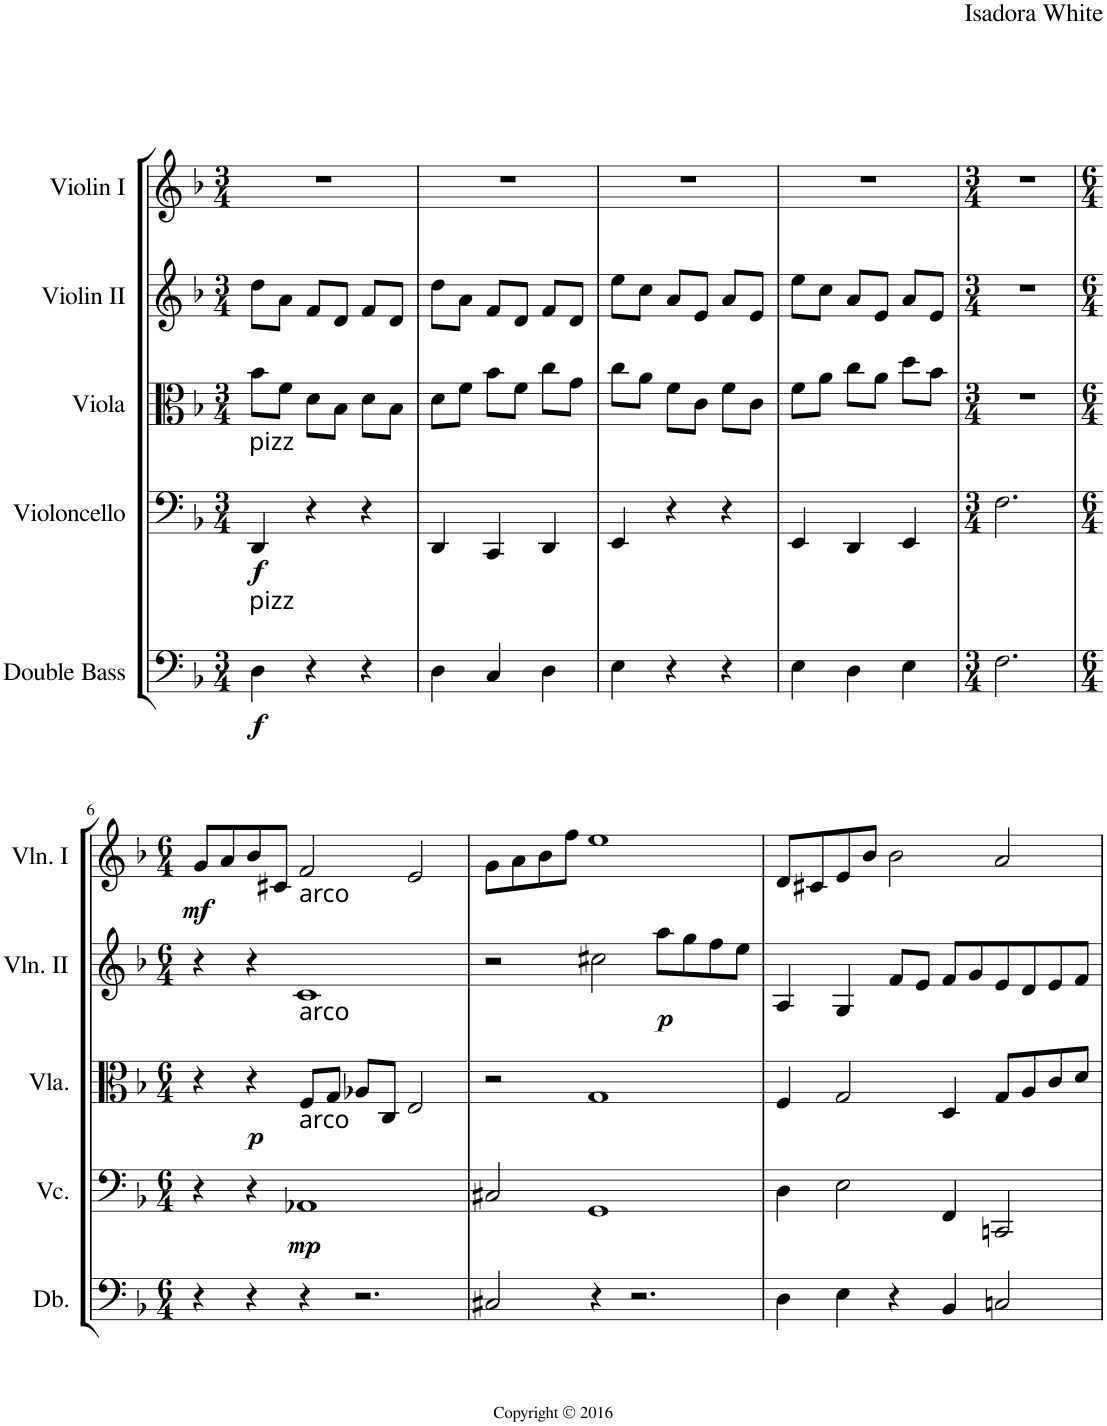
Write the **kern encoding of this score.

**kern	**dynam	**kern	**dynam	**kern	**dynam	**kern	**dynam	**kern	**dynam
*part5	*part5	*part4	*part4	*part3	*part3	*part2	*part2	*part1	*part1
*staff5	*staff5	*staff4	*staff4	*staff3	*staff3	*staff2	*staff2	*staff1	*staff1
*I"Double Bass	*	*I"Violoncello	*	*I"Viola	*	*I"Violin II	*	*I"Violin I	*
*I'Db.	*	*I'Vc.	*	*I'Vla.	*	*I'Vln. II	*	*I'Vln. I	*
*clefF4	*	*clefF4	*	*clefC3	*	*clefG2	*	*clefG2	*
*Trd7c12	*	*	*	*	*	*	*	*	*
*k[b-]	*	*k[b-]	*	*k[b-]	*	*k[b-]	*	*k[b-]	*
*d:	*	*d:	*	*d:	*	*d:	*	*d:	*
*M3/4	*	*M3/4	*	*M3/4	*	*M3/4	*	*M3/4	*
=1	=1	=1	=1	=1	=1	=1	=1	=1	=1
!	!	!LO:TX:a:t=pizz	!	!	!	!	!	!	!
!LO:TX:a:t=pizz	!	!	!	!	!	!	!	!	!
!	!LO:DY:b	!	!LO:DY:b	!	!	!	!	!	!
4D\	f	4DD/	f	8b-\L	.	8dd\L	.	2.r	.
.	.	.	.	8f\J	.	8a\J	.	.	.
4r	.	4r	.	8d\L	.	8f/L	.	.	.
.	.	.	.	8B-\J	.	8d/J	.	.	.
4r	.	4r	.	8d\L	.	8f/L	.	.	.
.	.	.	.	8B-\J	.	8d/J	.	.	.
=2	=2	=2	=2	=2	=2	=2	=2	=2	=2
4D\	.	4DD/	.	8d\L	.	8dd\L	.	2.r	.
.	.	.	.	8f\J	.	8a\J	.	.	.
4C/	.	4CC/	.	8b-\L	.	8f/L	.	.	.
.	.	.	.	8f\J	.	8d/J	.	.	.
4D\	.	4DD/	.	8cc\L	.	8f/L	.	.	.
.	.	.	.	8g\J	.	8d/J	.	.	.
=3	=3	=3	=3	=3	=3	=3	=3	=3	=3
4E\	.	4EE/	.	8cc\L	.	8ee\L	.	2.r	.
.	.	.	.	8a\J	.	8cc\J	.	.	.
4r	.	4r	.	8f\L	.	8a/L	.	.	.
.	.	.	.	8c\J	.	8e/J	.	.	.
4r	.	4r	.	8f\L	.	8a/L	.	.	.
.	.	.	.	8c\J	.	8e/J	.	.	.
=4	=4	=4	=4	=4	=4	=4	=4	=4	=4
4E\	.	4EE/	.	8f\L	.	8ee\L	.	2.r	.
.	.	.	.	8a\J	.	8cc\J	.	.	.
4D\	.	4DD/	.	8cc\L	.	8a/L	.	.	.
.	.	.	.	8a\J	.	8e/J	.	.	.
4E\	.	4EE/	.	8dd\L	.	8a/L	.	.	.
.	.	.	.	8b-\J	.	8e/J	.	.	.
=5	=5	=5	=5	=5	=5	=5	=5	=5	=5
*M3/4	*	*M3/4	*	*M3/4	*	*M3/4	*	*M3/4	*
2.F\	.	2.F\	.	2.r	.	2.r	.	2.r	.
!!LO:LB:g=z
=6	=6	=6	=6	=6	=6	=6	=6	=6	=6
*M6/4	*	*M6/4	*	*M6/4	*	*M6/4	*	*M6/4	*
!	!	!	!	!	!	!	!	!	!LO:DY:b
4r	.	4r	.	4r	.	4r	.	8g/L	mf
.	.	.	.	.	.	.	.	8a/	.
!	!	!	!	!	!LO:DY:b	!	!	!	!
4r	.	4r	.	4r	p	4r	.	8b-/	.
.	.	.	.	.	.	.	.	8c#X/J	.
!	!	!	!	!	!	!LO:TX:a:t=arco	!	!	!
!	!	!	!	!LO:TX:a:t=arco	!	!	!	!	!
!	!	!LO:TX:a:t=arco	!	!	!	!	!	!	!
!	!	!	!LO:DY:b	!	!	!	!	!	!
4r	.	1AA-X	mp	8F/L	.	1c	.	2f/	.
.	.	.	.	8G/J	.	.	.	.	.
2.r	.	.	.	8A-X/L	.	.	.	.	.
.	.	.	.	8C/J	.	.	.	.	.
.	.	.	.	2E/	.	.	.	2e/	.
=7	=7	=7	=7	=7	=7	=7	=7	=7	=7
2C#X/	.	2C#X/	.	2r	.	2r	.	8g\L	.
.	.	.	.	.	.	.	.	8a\	.
.	.	.	.	.	.	.	.	8b-\	.
.	.	.	.	.	.	.	.	8ff\J	.
4r	.	1GG	.	1G	.	2cc#X\	.	1ee	.
2.r	.	.	.	.	.	.	.	.	.
!	!	!	!	!	!	!	!LO:DY:b	!	!
.	.	.	.	.	.	8aa\L	p	.	.
.	.	.	.	.	.	8gg\	.	.	.
.	.	.	.	.	.	8ff\	.	.	.
.	.	.	.	.	.	8ee\J	.	.	.
=8	=8	=8	=8	=8	=8	=8	=8	=8	=8
4D\	.	4D\	.	4F/	.	4A/	.	8d/L	.
.	.	.	.	.	.	.	.	8c#X/	.
4E\	.	2E\	.	2G/	.	4G/	.	8e/	.
.	.	.	.	.	.	.	.	8b-/J	.
4r	.	.	.	.	.	8f/L	.	2b-\	.
.	.	.	.	.	.	8e/J	.	.	.
4BB-/	.	4FF/	.	4D/	.	8f/L	.	.	.
.	.	.	.	.	.	8g/	.	.	.
2Cn/	.	2CCn/	.	8G/L	.	8e/	.	2a/	.
.	.	.	.	8A/	.	8d/	.	.	.
.	.	.	.	8c/	.	8e/	.	.	.
.	.	.	.	8d/J	.	8f/J	.	.	.
=	=	=	=	=	=	=	=	=	=
*-	*-	*-	*-	*-	*-	*-	*-	*-	*-
